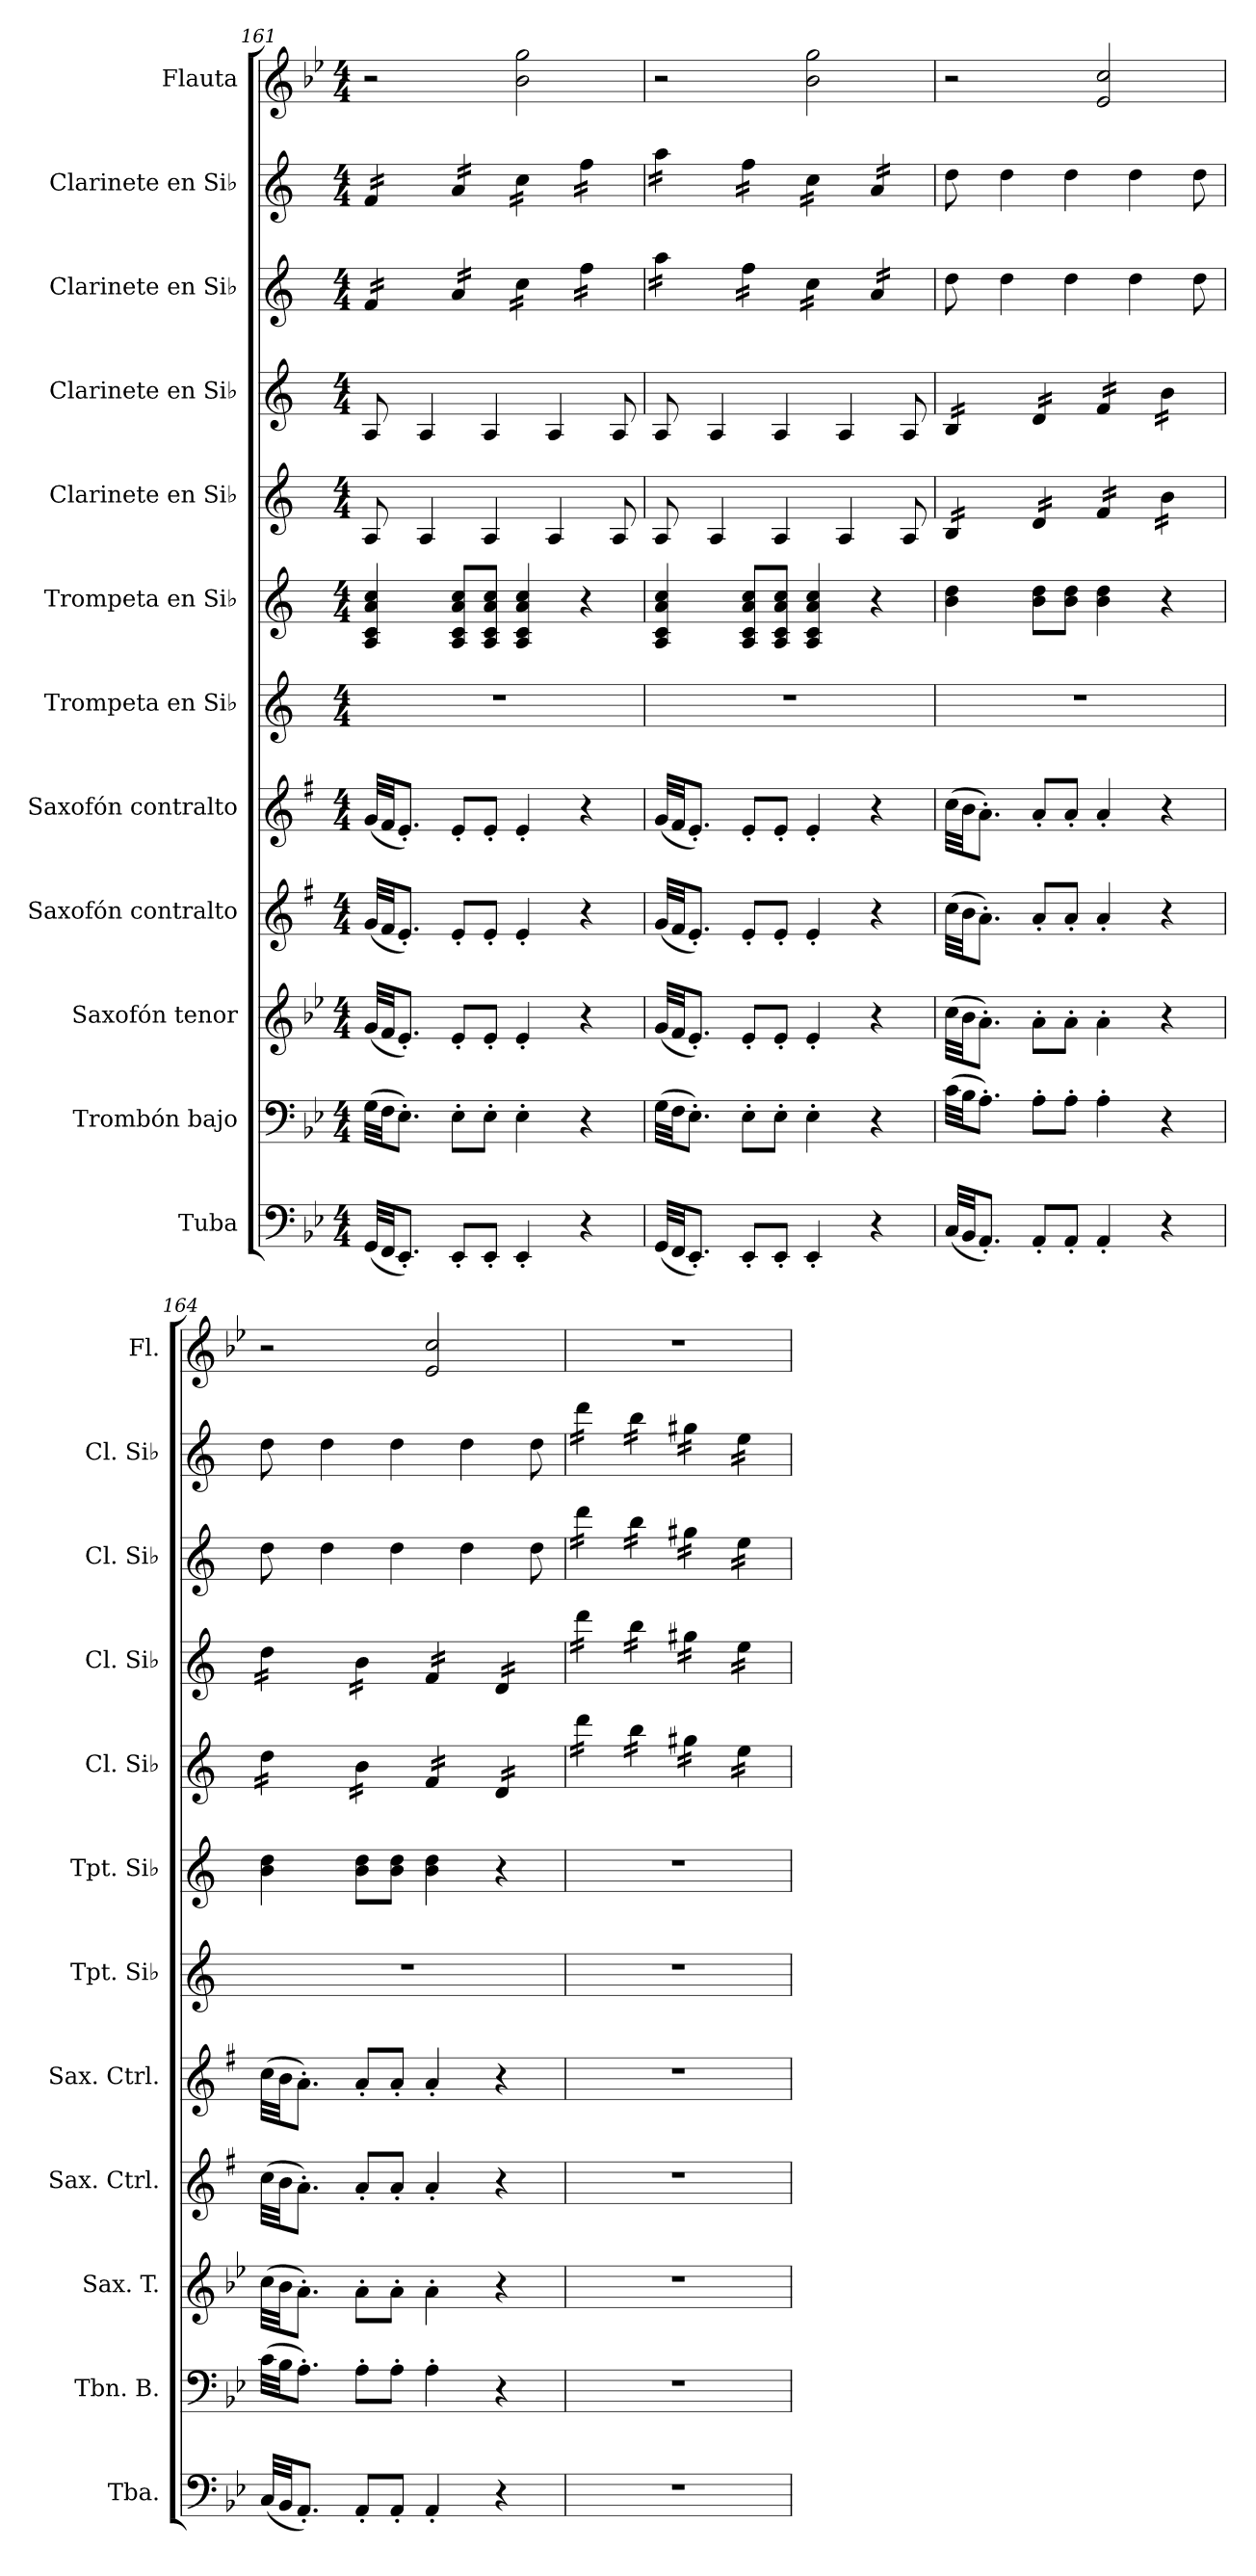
**kern	**kern	**kern	**kern	**kern	**kern	**kern	**kern	**kern	**kern	**kern	**kern
*part12	*part11	*part10	*part9	*part8	*part7	*part6	*part5	*part4	*part3	*part2	*part1
*staff12	*staff11	*staff10	*staff9	*staff8	*staff7	*staff6	*staff5	*staff4	*staff3	*staff2	*staff1
*I"Tuba	*I"Trombón bajo	*I"Saxofón tenor	*I"Saxofón contralto	*I"Saxofón contralto	*I"Trompeta en Si♭	*I"Trompeta en Si♭	*I"Clarinete en Si♭	*I"Clarinete en Si♭	*I"Clarinete en Si♭	*I"Clarinete en Si♭	*I"Flauta
*I'Tba.	*I'Tbn. B.	*I'Sax. T.	*I'Sax. Ctrl.	*I'Sax. Ctrl.	*I'Tpt. Si♭	*I'Tpt. Si♭	*I'Cl. Si♭	*I'Cl. Si♭	*I'Cl. Si♭	*I'Cl. Si♭	*I'Fl.
*clefF4	*clefF4	*clefG2	*clefG2	*clefG2	*clefG2	*clefG2	*clefG2	*clefG2	*clefG2	*clefG2	*clefG2
*	*	*ITrd8c14	*ITrd5c9	*ITrd5c9	*ITrd1c2	*ITrd1c2	*ITrd1c2	*ITrd1c2	*ITrd1c2	*ITrd1c2	*
*k[b-e-]	*k[b-e-]	*k[b-e-]	*k[b-e-]	*k[b-e-]	*k[b-e-]	*k[b-e-]	*k[b-e-]	*k[b-e-]	*k[b-e-]	*k[b-e-]	*k[b-e-]
*M4/4	*M4/4	*M4/4	*M4/4	*M4/4	*M4/4	*M4/4	*M4/4	*M4/4	*M4/4	*M4/4	*M4/4
=161	=161	=161	=161	=161	=161	=161	=161	=161	=161	=161	=161
*	*	*	*	*	*	*	*	*	*tremolo	*	*
*	*	*	*	*	*	*	*	*	*	*tremolo	*
(<32GG/LLL	(>32G\LLL	(<32G/LLL	(<32B-/LLL	(<32B-/LLL	1r	4G/ 4B-/ 4g/ 4b-/	8G/	8G/	16e-/LL	16e-/LL	2r
32FF/JJ	32F\JJ	32F/JJ	32A/JJ	32A/JJ	.	.	.	.	.	.	.
8.EE-'/J)	8.E-'\J)	8.E-'/J)	8.G'/J)	8.G'/J)	.	.	.	.	16e-/	16e-/	.
.	.	.	.	.	.	.	4G/	4G/	16e-/	16e-/	.
.	.	.	.	.	.	.	.	.	16e-/JJ	16e-/JJ	.
8EE-'/L	8E-'\L	8E-'/L	8G'/L	8G'/L	.	8G/ 8B-/ 8g/ 8b-/L	.	.	16g/LL	16g/LL	.
.	.	.	.	.	.	.	.	.	16g/	16g/	.
8EE-'/J	8E-'\J	8E-'/J	8G'/J	8G'/J	.	8G/ 8B-/ 8g/ 8b-/J	4G/	4G/	16g/	16g/	.
.	.	.	.	.	.	.	.	.	16g/JJ	16g/JJ	.
4EE-'/	4E-'\	4E-'/	4G'/	4G'/	.	4G/ 4B-/ 4g/ 4b-/	.	.	16b-\LL	16b-\LL	2b-\ 2gg\
.	.	.	.	.	.	.	.	.	16b-\	16b-\	.
.	.	.	.	.	.	.	4G/	4G/	16b-\	16b-\	.
.	.	.	.	.	.	.	.	.	16b-\JJ	16b-\JJ	.
4r	4r	4r	4r	4r	.	4r	.	.	16ee-\LL	16ee-\LL	.
.	.	.	.	.	.	.	.	.	16ee-\	16ee-\	.
.	.	.	.	.	.	.	8G/	8G/	16ee-\	16ee-\	.
.	.	.	.	.	.	.	.	.	16ee-\JJ	16ee-\JJ	.
!!LO:PB:g=z
=162	=162	=162	=162	=162	=162	=162	=162	=162	=162	=162	=162
(<32GG/LLL	(>32G\LLL	(<32G/LLL	(<32B-/LLL	(<32B-/LLL	1r	4G/ 4B-/ 4g/ 4b-/	8G/	8G/	16gg\LL	16gg\LL	2r
32FF/JJ	32F\JJ	32F/JJ	32A/JJ	32A/JJ	.	.	.	.	.	.	.
8.EE-'/J)	8.E-'\J)	8.E-'/J)	8.G'/J)	8.G'/J)	.	.	.	.	16gg\	16gg\	.
.	.	.	.	.	.	.	4G/	4G/	16gg\	16gg\	.
.	.	.	.	.	.	.	.	.	16gg\JJ	16gg\JJ	.
8EE-'/L	8E-'\L	8E-'/L	8G'/L	8G'/L	.	8G/ 8B-/ 8g/ 8b-/L	.	.	16ee-\LL	16ee-\LL	.
.	.	.	.	.	.	.	.	.	16ee-\	16ee-\	.
8EE-'/J	8E-'\J	8E-'/J	8G'/J	8G'/J	.	8G/ 8B-/ 8g/ 8b-/J	4G/	4G/	16ee-\	16ee-\	.
.	.	.	.	.	.	.	.	.	16ee-\JJ	16ee-\JJ	.
4EE-'/	4E-'\	4E-'/	4G'/	4G'/	.	4G/ 4B-/ 4g/ 4b-/	.	.	16b-\LL	16b-\LL	2b-\ 2gg\
.	.	.	.	.	.	.	.	.	16b-\	16b-\	.
.	.	.	.	.	.	.	4G/	4G/	16b-\	16b-\	.
.	.	.	.	.	.	.	.	.	16b-\JJ	16b-\JJ	.
4r	4r	4r	4r	4r	.	4r	.	.	16g/LL	16g/LL	.
.	.	.	.	.	.	.	.	.	16g/	16g/	.
.	.	.	.	.	.	.	8G/	8G/	16g/	16g/	.
.	.	.	.	.	.	.	.	.	16g/JJ	16g/JJ	.
*	*	*	*	*	*	*	*	*	*	*Xtremolo	*
*	*	*	*	*	*	*	*	*	*Xtremolo	*	*
=163	=163	=163	=163	=163	=163	=163	=163	=163	=163	=163	=163
*	*	*	*	*	*	*	*tremolo	*	*	*	*
*	*	*	*	*	*	*	*	*tremolo	*	*	*
(<32C/LLL	(>32c\LLL	(>32c\LLL	(>32e-\LLL	(>32e-\LLL	1r	4a\ 4cc\	16A/LL	16A/LL	8cc\	8cc\	2r
32BB-/JJ	32B-\JJ	32B-\JJ	32d\JJ	32d\JJ	.	.	.	.	.	.	.
8.AA'/J)	8.A'\J)	8.A'\J)	8.c'\J)	8.c'\J)	.	.	16A/	16A/	.	.	.
.	.	.	.	.	.	.	16A/	16A/	4cc\	4cc\	.
.	.	.	.	.	.	.	16A/JJ	16A/JJ	.	.	.
8AA'/L	8A'\L	8A'\L	8c'/L	8c'/L	.	8a\ 8cc\L	16c/LL	16c/LL	.	.	.
.	.	.	.	.	.	.	16c/	16c/	.	.	.
8AA'/J	8A'\J	8A'\J	8c'/J	8c'/J	.	8a\ 8cc\J	16c/	16c/	4cc\	4cc\	.
.	.	.	.	.	.	.	16c/JJ	16c/JJ	.	.	.
4AA'/	4A'\	4A'\	4c'/	4c'/	.	4a\ 4cc\	16e-/LL	16e-/LL	.	.	2e-/ 2cc/
.	.	.	.	.	.	.	16e-/	16e-/	.	.	.
.	.	.	.	.	.	.	16e-/	16e-/	4cc\	4cc\	.
.	.	.	.	.	.	.	16e-/JJ	16e-/JJ	.	.	.
4r	4r	4r	4r	4r	.	4r	16a\LL	16a\LL	.	.	.
.	.	.	.	.	.	.	16a\	16a\	.	.	.
.	.	.	.	.	.	.	16a\	16a\	8cc\	8cc\	.
.	.	.	.	.	.	.	16a\JJ	16a\JJ	.	.	.
=164	=164	=164	=164	=164	=164	=164	=164	=164	=164	=164	=164
(<32C/LLL	(>32c\LLL	(>32c\LLL	(>32e-\LLL	(>32e-\LLL	1r	4a\ 4cc\	16cc\LL	16cc\LL	8cc\	8cc\	2r
32BB-/JJ	32B-\JJ	32B-\JJ	32d\JJ	32d\JJ	.	.	.	.	.	.	.
8.AA'/J)	8.A'\J)	8.A'\J)	8.c'\J)	8.c'\J)	.	.	16cc\	16cc\	.	.	.
.	.	.	.	.	.	.	16cc\	16cc\	4cc\	4cc\	.
.	.	.	.	.	.	.	16cc\JJ	16cc\JJ	.	.	.
8AA'/L	8A'\L	8A'\L	8c'/L	8c'/L	.	8a\ 8cc\L	16a\LL	16a\LL	.	.	.
.	.	.	.	.	.	.	16a\	16a\	.	.	.
8AA'/J	8A'\J	8A'\J	8c'/J	8c'/J	.	8a\ 8cc\J	16a\	16a\	4cc\	4cc\	.
.	.	.	.	.	.	.	16a\JJ	16a\JJ	.	.	.
4AA'/	4A'\	4A'\	4c'/	4c'/	.	4a\ 4cc\	16e-/LL	16e-/LL	.	.	2e-/ 2cc/
.	.	.	.	.	.	.	16e-/	16e-/	.	.	.
.	.	.	.	.	.	.	16e-/	16e-/	4cc\	4cc\	.
.	.	.	.	.	.	.	16e-/JJ	16e-/JJ	.	.	.
4r	4r	4r	4r	4r	.	4r	16c/LL	16c/LL	.	.	.
.	.	.	.	.	.	.	16c/	16c/	.	.	.
.	.	.	.	.	.	.	16c/	16c/	8cc\	8cc\	.
.	.	.	.	.	.	.	16c/JJ	16c/JJ	.	.	.
=165	=165	=165	=165	=165	=165	=165	=165	=165	=165	=165	=165
*	*	*	*	*	*	*	*	*	*tremolo	*	*
*	*	*	*	*	*	*	*	*	*	*tremolo	*
1r	1r	1r	1r	1r	1r	1r	16ccc\LL	16ccc\LL	16ccc\LL	16ccc\LL	1r
.	.	.	.	.	.	.	16ccc\	16ccc\	16ccc\	16ccc\	.
.	.	.	.	.	.	.	16ccc\	16ccc\	16ccc\	16ccc\	.
.	.	.	.	.	.	.	16ccc\JJ	16ccc\JJ	16ccc\JJ	16ccc\JJ	.
.	.	.	.	.	.	.	16aa\LL	16aa\LL	16aa\LL	16aa\LL	.
.	.	.	.	.	.	.	16aa\	16aa\	16aa\	16aa\	.
.	.	.	.	.	.	.	16aa\	16aa\	16aa\	16aa\	.
.	.	.	.	.	.	.	16aa\JJ	16aa\JJ	16aa\JJ	16aa\JJ	.
.	.	.	.	.	.	.	16ff#X\LL	16ff#X\LL	16ff#X\LL	16ff#X\LL	.
.	.	.	.	.	.	.	16ff#X\	16ff#X\	16ff#X\	16ff#X\	.
.	.	.	.	.	.	.	16ff#X\	16ff#X\	16ff#X\	16ff#X\	.
.	.	.	.	.	.	.	16ff#X\JJ	16ff#X\JJ	16ff#X\JJ	16ff#X\JJ	.
.	.	.	.	.	.	.	16dd\LL	16dd\LL	16dd\LL	16dd\LL	.
.	.	.	.	.	.	.	16dd\	16dd\	16dd\	16dd\	.
.	.	.	.	.	.	.	16dd\	16dd\	16dd\	16dd\	.
.	.	.	.	.	.	.	16dd\JJ	16dd\JJ	16dd\JJ	16dd\JJ	.
*	*	*	*	*	*	*	*	*	*	*Xtremolo	*
*	*	*	*	*	*	*	*	*	*Xtremolo	*	*
*	*	*	*	*	*	*	*	*Xtremolo	*	*	*
*	*	*	*	*	*	*	*Xtremolo	*	*	*	*
=	=	=	=	=	=	=	=	=	=	=	=
*-	*-	*-	*-	*-	*-	*-	*-	*-	*-	*-	*-
